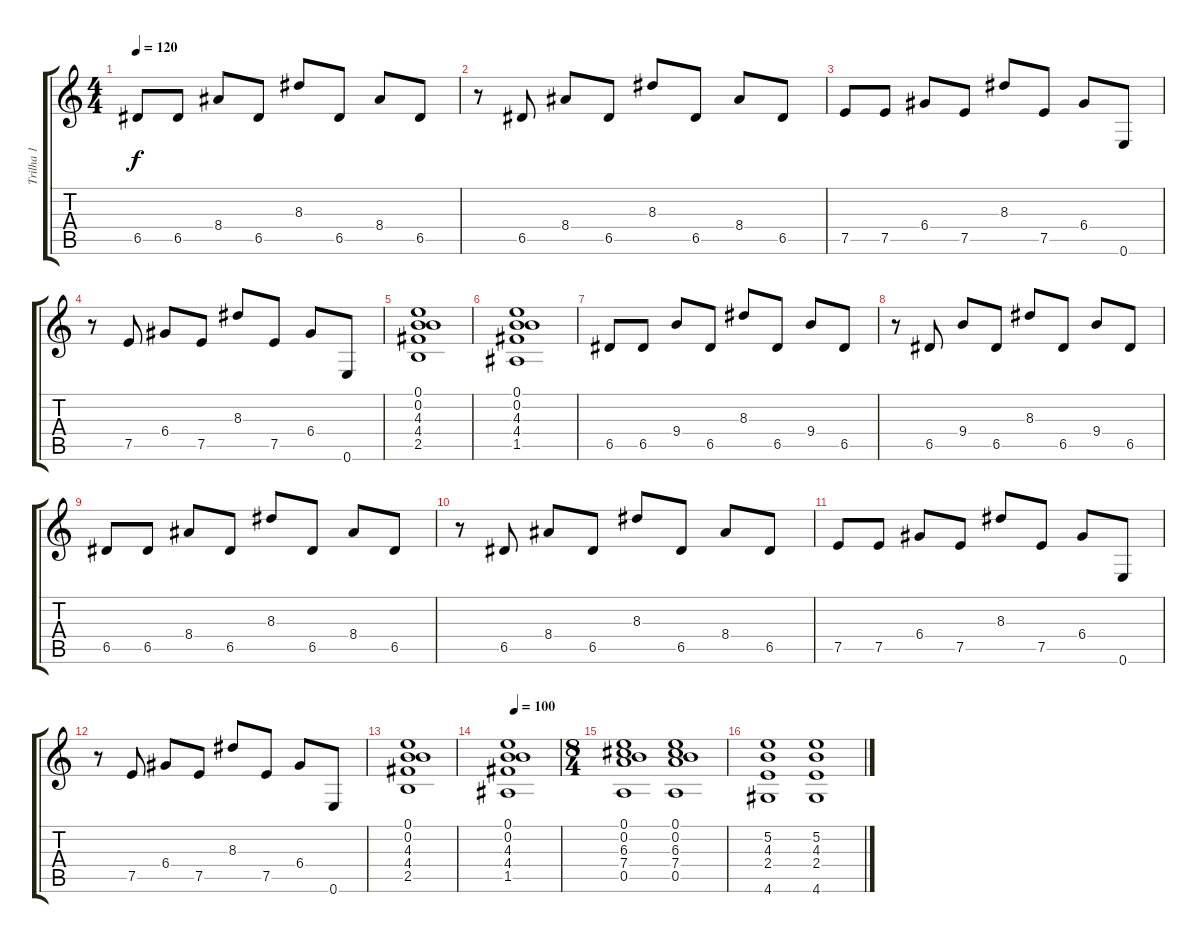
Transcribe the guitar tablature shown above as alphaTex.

\track ("Trilha 1" "Trilha 1") {instrument acousticguitarnylon}
\staff {score tabs}
\tuning (E4 B3 G3 D3 A2 E2) {hide}
\ts (4 4)
\tempo 120
\clef g2
\ks c
6.5.8{dy f} 6.5.8 8.4.8 6.5.8 8.3.8 6.5.8 8.4.8 6.5.8 |
r.8 6.5.8 8.4.8 6.5.8 8.3.8 6.5.8 8.4.8 6.5.8 |
7.5.8 7.5.8 6.4.8 7.5.8 8.3.8 7.5.8 6.4.8 0.6.8 |
r.8 7.5.8 6.4.8 7.5.8 8.3.8 7.5.8 6.4.8 0.6.8 |
(0.1 0.2 4.3 4.4 2.5).1 |
(0.1 0.2 4.3 4.4 1.5).1 |
6.5.8 6.5.8 9.4.8 6.5.8 8.3.8 6.5.8 9.4.8 6.5.8 |
r.8 6.5.8 9.4.8 6.5.8 8.3.8 6.5.8 9.4.8 6.5.8 |
6.5.8 6.5.8 8.4.8 6.5.8 8.3.8 6.5.8 8.4.8 6.5.8 |
r.8 6.5.8 8.4.8 6.5.8 8.3.8 6.5.8 8.4.8 6.5.8 |
7.5.8 7.5.8 6.4.8 7.5.8 8.3.8 7.5.8 6.4.8 0.6.8 |
r.8 7.5.8 6.4.8 7.5.8 8.3.8 7.5.8 6.4.8 0.6.8 |
(0.1 0.2 4.3 4.4 2.5).1 |
\tempo 100
(0.1 0.2 4.3 4.4 1.5).1 |
\ts (8 4)
(0.1 0.2 6.3 7.4 0.5).1 (0.1 0.2 6.3 7.4 0.5).1 |
(5.2 4.3 2.4 4.6).1 (5.2 4.3 2.4 4.6).1
